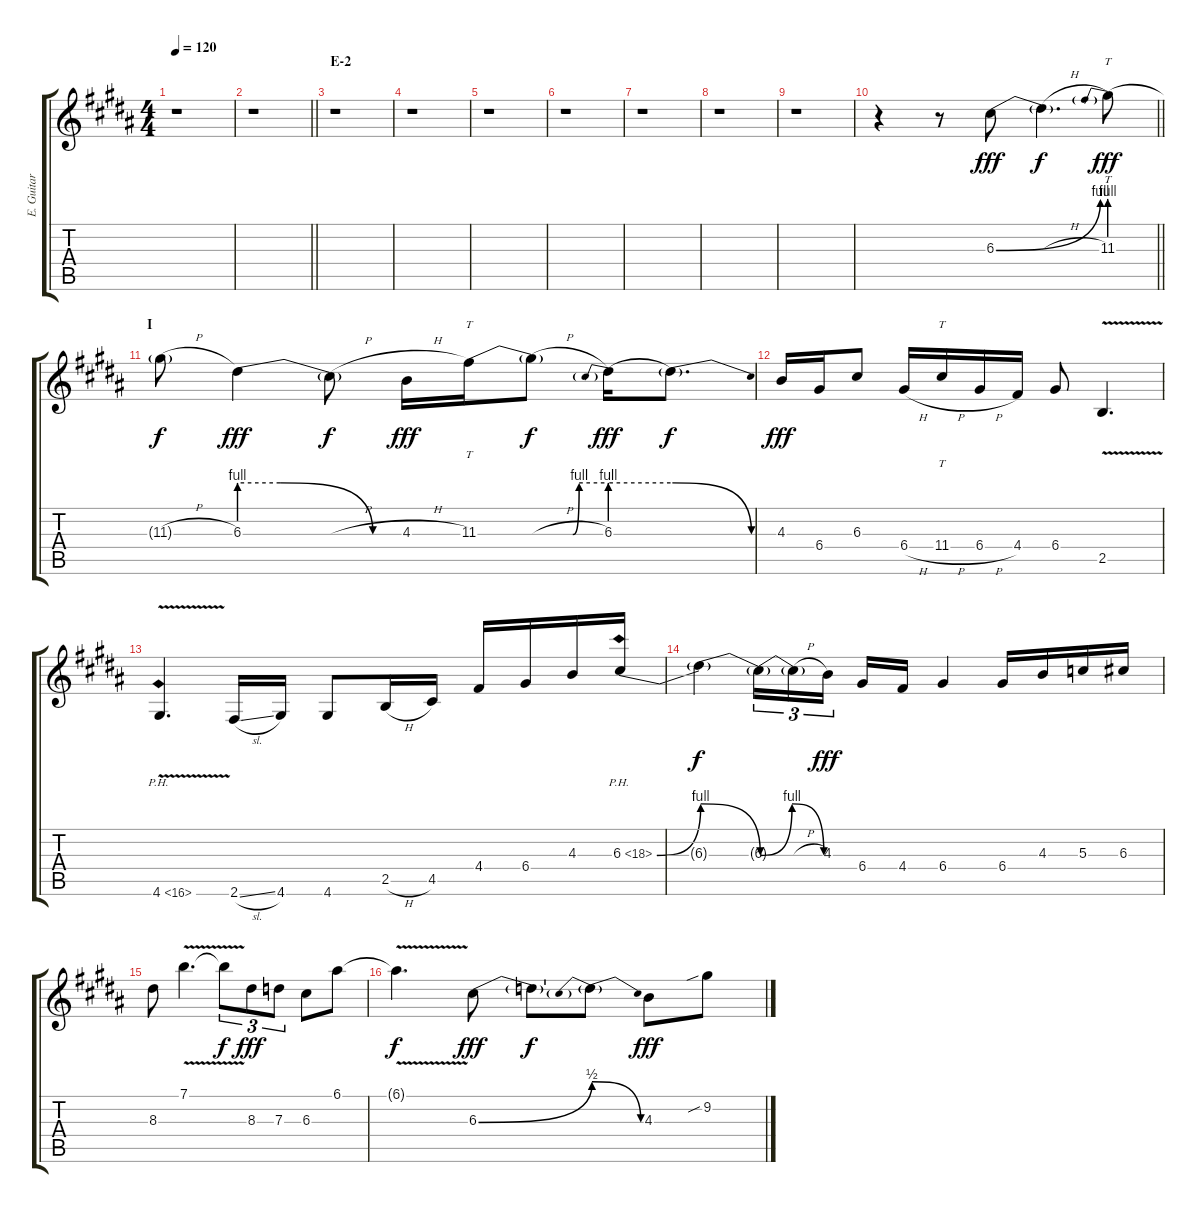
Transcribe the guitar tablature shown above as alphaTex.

\track ("E. Guitar III" "E. Guitar ") {instrument overdrivenguitar}
\staff {score tabs}
\tuning (E4 B3 G3 D3 A2 E2) {hide}
\ts (4 4)
\tempo 120
\clef g2
\ks b
r.1{dy fff} |
\barLineRight lightlight
r.1 |
\section ("" "E-2")
r.1 |
r.1 |
r.1 |
r.1 |
r.1 |
r.1 |
r.1 |
\barLineRight lightlight
r.4 r.8 6.3{be (bend 0 0 60 4)}.8 6.3{h t}.4{d dy f} 11.3{be (prebend 0 4 60 4)}.8{tt dy fff} |
\section ("" "I")
11.3{h t}.8{dy f} 6.3{be (custom 0 4 15 4 49 0 60 0)}.4{dy fff} 6.3{h t}.8{dy f} 4.3{h}.16{dy fff} 11.3{be (custom 0 0 15 0 29 0 45 0 48 4 60 4)}.16{tt} 11.3{h t}.8{dy f} 6.3{be (prebend 0 4 60 4)}.16{dy fff} 6.3{be (release 0 4 60 0) t}.8{d dy f} |
4.3.16{dy fff} 6.4.16 6.3.8 6.4{h}.16 11.4{h}.16{tt} 6.4{h}.16 4.4.16 6.4.8 2.5{v}.4{d} |
4.6{ph 12 v}.4{d} 2.6{sl}.16 4.6.16 4.6.8 2.5{h}.16 4.5.16 4.4.16 6.4.16 4.3.16 6.3{be (bend 0 0 60 4) ph 12}.16 |
6.3{be (release 0 4 60 0) t}.4{dy f} 6.3{be (bendrelease 0 0 30 4 30 4 60 0) t}.16{tu (3 2)} 6.3{h t}.16{tu (3 2)} 4.3.16{tu (3 2) dy fff beam splitsecondary} 6.4.16 4.4.16 6.4.4 6.4.16 4.3.16 5.3.16 6.3.16 |
8.3.8 7.1{v}.4{d} 7.1{t}.8{tu (3 2) dy f} 8.3.8{tu (3 2) dy fff} 7.3.8{tu (3 2)} 6.3.8 6.1.8 |
6.1{v t}.4{d dy f} 6.3{be (bend 0 0 60 2)}.8{dy fff} 6.3{t}.8{dy f} 6.3{be (prebendrelease 0 2 60 0) t}.8 4.3.8{dy fff} 9.2{sib}.8
